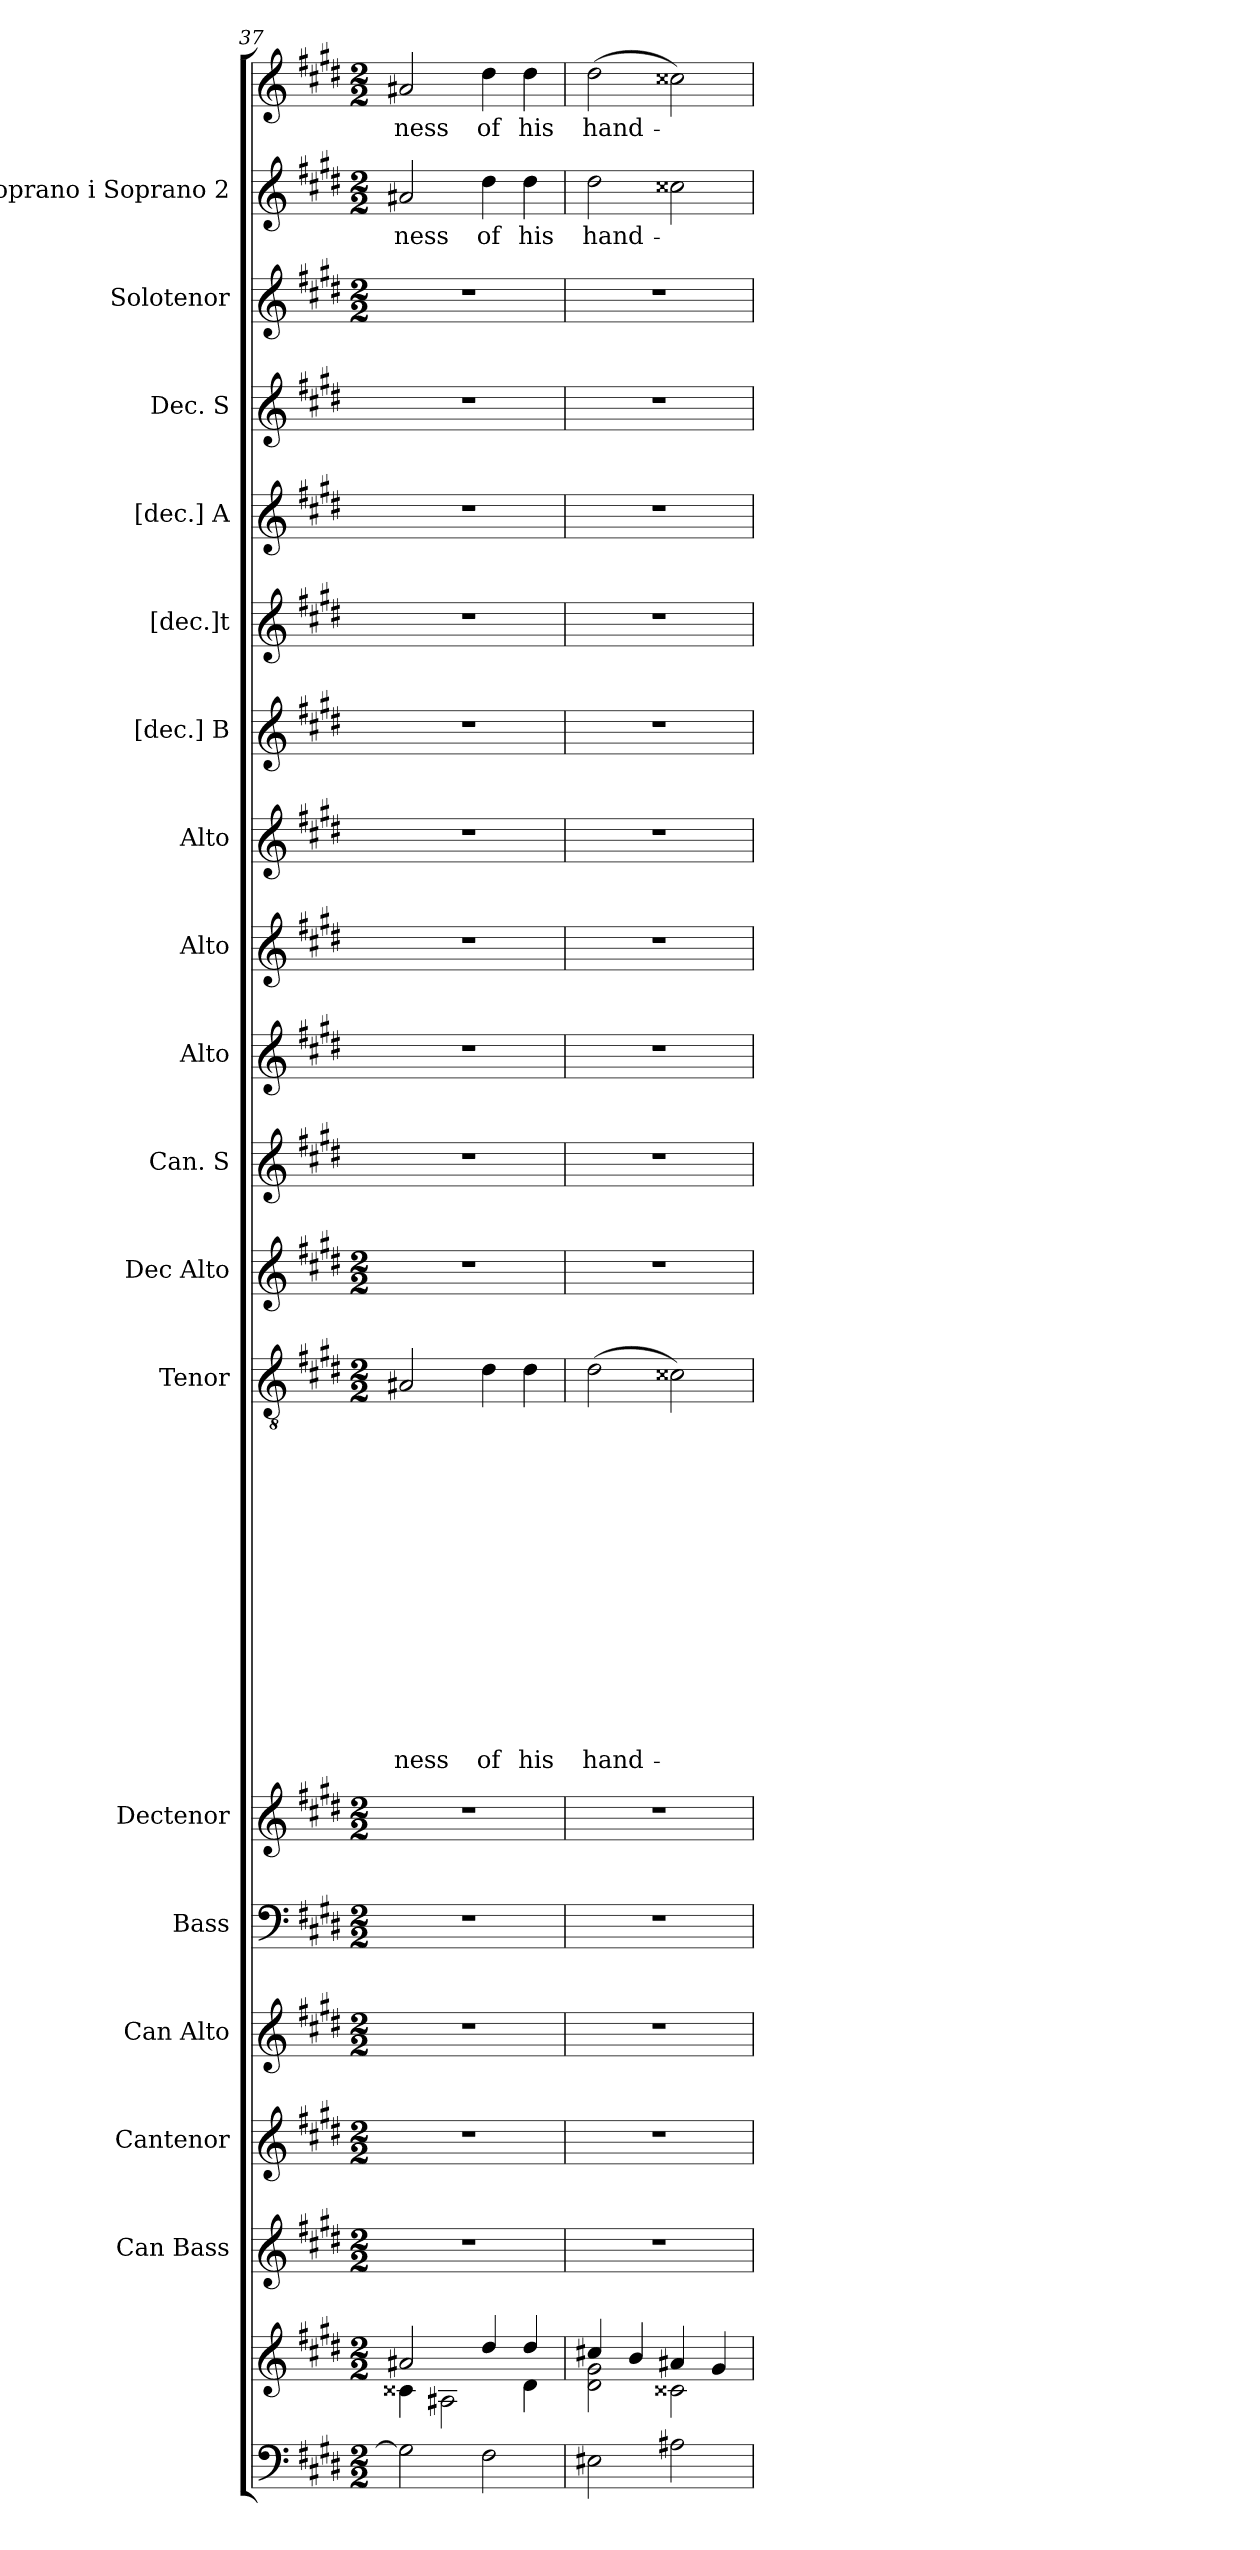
**kern	**kern	**kern	**kern	**kern	**kern	**kern	**kern	**text	**text	**text	**text	**text	**text	**text	**text	**text	**text	**text	**text	**text	**text	**text	**kern	**kern	**kern	**kern	**kern	**kern	**kern	**kern	**kern	**kern	**kern	**text	**kern	**text
*part19	*part18	*part17	*part16	*part15	*part14	*part13	*part12	*part12	*part12	*part12	*part12	*part12	*part12	*part12	*part12	*part12	*part12	*part12	*part12	*part12	*part12	*part12	*part11	*part10	*part9	*part8	*part7	*part6	*part5	*part4	*part3	*part2	*part1	*part1	*part1	*part1
*staff20	*staff19	*staff18	*staff17	*staff16	*staff15	*staff14	*staff13	*staff13	*staff13	*staff13	*staff13	*staff13	*staff13	*staff13	*staff13	*staff13	*staff13	*staff13	*staff13	*staff13	*staff13	*staff13	*staff12	*staff11	*staff10	*staff9	*staff8	*staff7	*staff6	*staff5	*staff4	*staff3	*staff2	*staff2	*staff1	*staff1
*	*	*I"Can Bass	*I"Cantenor	*I"Can Alto	*I"Bass	*I"Dectenor	*I"Tenor	*	*	*	*	*	*	*	*	*	*	*	*	*	*	*	*I"Dec Alto	*I"Can. S	*I"Alto	*I"Alto	*I"Alto	*I"[dec.] B	*I"[dec.]t	*I"[dec.] A	*I"Dec. S	*I"Solotenor	*I"Soprano i Soprano 2	*	*	*
*	*	*	*	*I'Can Alto	*I'Bass	*I'Dectenor	*	*	*	*	*	*	*	*	*	*	*	*	*	*	*	*	*I'Dec Alto	*	*	*	*	*	*	*	*	*	*I'Si	*	*	*
*clefF4	*clefG2	*clefG2	*clefG2	*clefG2	*clefF4	*clefG2	*clefGv2	*	*	*	*	*	*	*	*	*	*	*	*	*	*	*	*clefG2	*clefG2	*clefG2	*clefG2	*clefG2	*clefG2	*clefG2	*clefG2	*clefG2	*clefG2	*clefG2	*	*clefG2	*
*k[f#c#g#d#]	*k[f#c#g#d#]	*k[f#c#g#d#]	*k[f#c#g#d#]	*k[f#c#g#d#]	*k[f#c#g#d#]	*k[f#c#g#d#]	*k[f#c#g#d#]	*	*	*	*	*	*	*	*	*	*	*	*	*	*	*	*k[f#c#g#d#]	*k[f#c#g#d#]	*k[f#c#g#d#]	*k[f#c#g#d#]	*k[f#c#g#d#]	*k[f#c#g#d#]	*k[f#c#g#d#]	*k[f#c#g#d#]	*k[f#c#g#d#]	*k[f#c#g#d#]	*k[f#c#g#d#]	*	*k[f#c#g#d#]	*
*E:	*E:	*E:	*E:	*E:	*E:	*E:	*E:	*	*	*	*	*	*	*	*	*	*	*	*	*	*	*	*E:	*E:	*E:	*E:	*E:	*E:	*E:	*E:	*E:	*E:	*E:	*	*E:	*
*M2/2	*M2/2	*M2/2	*M2/2	*M2/2	*M2/2	*M2/2	*M2/2	*	*	*	*	*	*	*	*	*	*	*	*	*	*	*	*M2/2	*	*	*	*	*	*	*	*	*M2/2	*M2/2	*	*M2/2	*
=37	=37	=37	=37	=37	=37	=37	=37	=37	=37	=37	=37	=37	=37	=37	=37	=37	=37	=37	=37	=37	=37	=37	=37	=37	=37	=37	=37	=37	=37	=37	=37	=37	=37	=37	=37	=37
*	*^	*	*	*	*	*	*	*	*	*	*	*	*	*	*	*	*	*	*	*	*	*	*	*	*	*	*	*	*	*	*	*	*	*	*	*
!	!	!	!	!	!	!	!	!	!	!	!	!	!	!	!	!	!	!	!	!	!	!	!LO:LY:b	!	!	!	!	!	!	!	!	!	!	!	!LO:LY:b	!	!LO:LY:b
2G#\]	2a#X/	4c##X\	1r	1r	1r	1r	1r	2A#X/	.	.	.	.	.	.	.	.	.	.	.	.	.	.	-ness	1r	1r	1r	1r	1r	1r	1r	1r	1r	1r	2a#X/	ness	2a#X/	-ness
.	.	2A#X\	.	.	.	.	.	.	.	.	.	.	.	.	.	.	.	.	.	.	.	.	.	.	.	.	.	.	.	.	.	.	.	.	.	.	.
!	!	!	!	!	!	!	!	!	!	!	!	!	!	!	!	!	!	!	!	!	!	!	!LO:LY:b	!	!	!	!	!	!	!	!	!	!	!	!LO:LY:b	!	!LO:LY:b
2F#\	4dd#/	.	.	.	.	.	.	4d#\	.	.	.	.	.	.	.	.	.	.	.	.	.	.	of	.	.	.	.	.	.	.	.	.	.	4dd#\	of	4dd#\	of
!	!	!	!	!	!	!	!	!	!	!	!	!	!	!	!	!	!	!	!	!	!	!	!LO:LY:b	!	!	!	!	!	!	!	!	!	!	!	!LO:LY:b	!	!LO:LY:b
.	4dd#/	4d#\	.	.	.	.	.	4d#\	.	.	.	.	.	.	.	.	.	.	.	.	.	.	his	.	.	.	.	.	.	.	.	.	.	4dd#\	his	4dd#\	his
=38	=38	=38	=38	=38	=38	=38	=38	=38	=38	=38	=38	=38	=38	=38	=38	=38	=38	=38	=38	=38	=38	=38	=38	=38	=38	=38	=38	=38	=38	=38	=38	=38	=38	=38	=38	=38	=38
!	!	!	!	!	!	!	!	!	!	!	!	!	!	!	!	!	!	!	!	!	!	!	!LO:LY:b	!	!	!	!	!	!	!	!	!	!	!	!LO:LY:b	!	!LO:LY:b
2E#X\	4cc#X/	2d#\ 2g#\	1r	1r	1r	1r	1r	(>2d#\	.	.	.	.	.	.	.	.	.	.	.	.	.	.	hand-	1r	1r	1r	1r	1r	1r	1r	1r	1r	1r	2dd#\	-hand-	(>2dd#\	hand-
.	4b/	.	.	.	.	.	.	.	.	.	.	.	.	.	.	.	.	.	.	.	.	.	.	.	.	.	.	.	.	.	.	.	.	.	.	.	.
2A#X\	4a#X/	2c##X\	.	.	.	.	.	2c##X\)	.	.	.	.	.	.	.	.	.	.	.	.	.	.	.	.	.	.	.	.	.	.	.	.	.	2cc##X\	.	2cc##X\)	.
.	4g#/	.	.	.	.	.	.	.	.	.	.	.	.	.	.	.	.	.	.	.	.	.	.	.	.	.	.	.	.	.	.	.	.	.	.	.	.
*	*v	*v	*	*	*	*	*	*	*	*	*	*	*	*	*	*	*	*	*	*	*	*	*	*	*	*	*	*	*	*	*	*	*	*	*	*	*
=	=	=	=	=	=	=	=	=	=	=	=	=	=	=	=	=	=	=	=	=	=	=	=	=	=	=	=	=	=	=	=	=	=	=	=	=
*-	*-	*-	*-	*-	*-	*-	*-	*-	*-	*-	*-	*-	*-	*-	*-	*-	*-	*-	*-	*-	*-	*-	*-	*-	*-	*-	*-	*-	*-	*-	*-	*-	*-	*-	*-	*-
